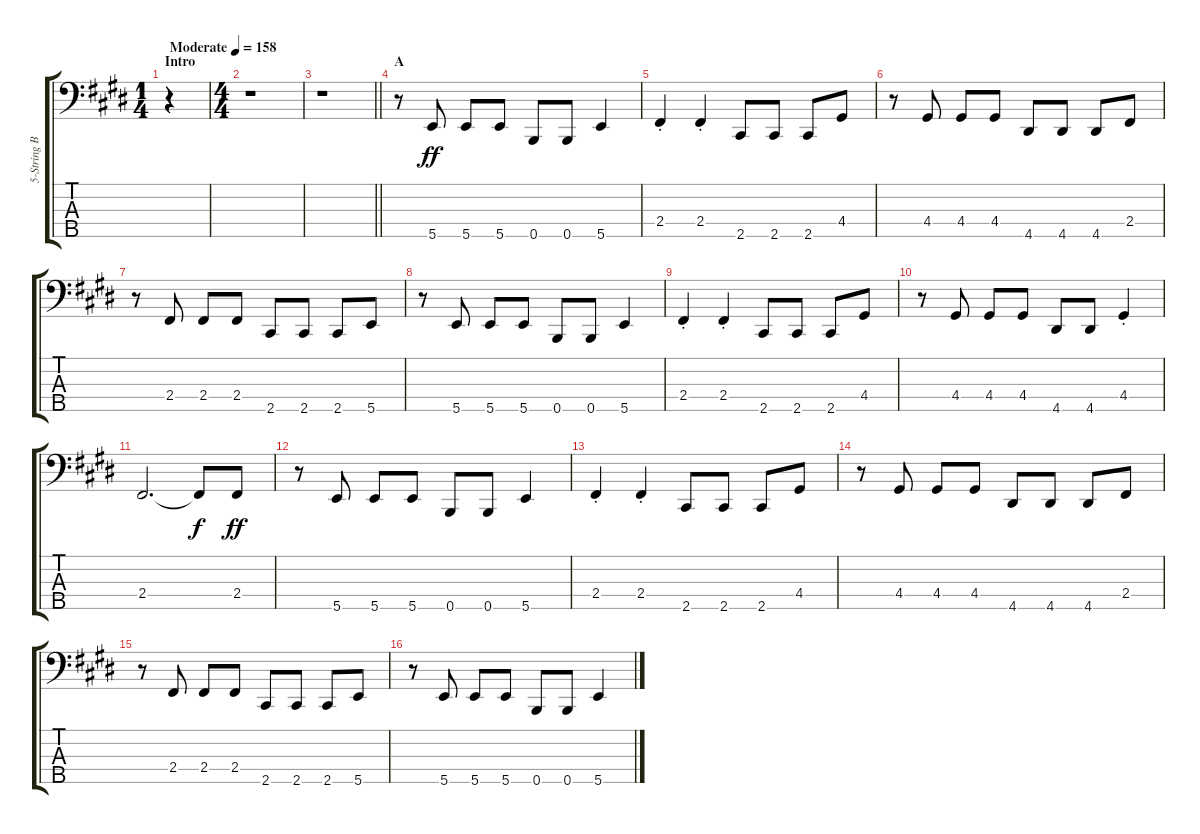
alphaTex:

\track ("5-String Bass" "5-String B") {instrument electricbassfinger}
\staff {score tabs}
\tuning (G2 D2 A1 E1 B0) {hide}
\ts (1 4)
\section ("" "Intro")
\tempo (158 "Moderate")
\clef f4
\ks e
r.4{dy ff instrument electricbassfinger} |
\ts (4 4)
r.1 |
\barLineRight lightlight
r.1 |
\section ("" "A")
r.8 5.5.8 5.5.8 5.5.8 0.5.8 0.5.8 5.5.4 |
2.4{st}.4 2.4{st}.4 2.5.8 2.5.8 2.5.8 4.4.8 |
r.8 4.4.8 4.4.8 4.4.8 4.5.8 4.5.8 4.5.8 2.4.8 |
r.8 2.4.8 2.4.8 2.4.8 2.5.8 2.5.8 2.5.8 5.5.8 |
r.8 5.5.8 5.5.8 5.5.8 0.5.8 0.5.8 5.5.4 |
2.4{st}.4 2.4{st}.4 2.5.8 2.5.8 2.5.8 4.4.8 |
r.8 4.4.8 4.4.8 4.4.8 4.5.8 4.5.8 4.4{st}.4 |
2.4.2{d} 2.4{t}.8{dy f} 2.4.8{dy ff} |
r.8 5.5.8 5.5.8 5.5.8 0.5.8 0.5.8 5.5.4 |
2.4{st}.4 2.4{st}.4 2.5.8 2.5.8 2.5.8 4.4.8 |
r.8 4.4.8 4.4.8 4.4.8 4.5.8 4.5.8 4.5.8 2.4.8 |
r.8 2.4.8 2.4.8 2.4.8 2.5.8 2.5.8 2.5.8 5.5.8 |
r.8 5.5.8 5.5.8 5.5.8 0.5.8 0.5.8 5.5.4
